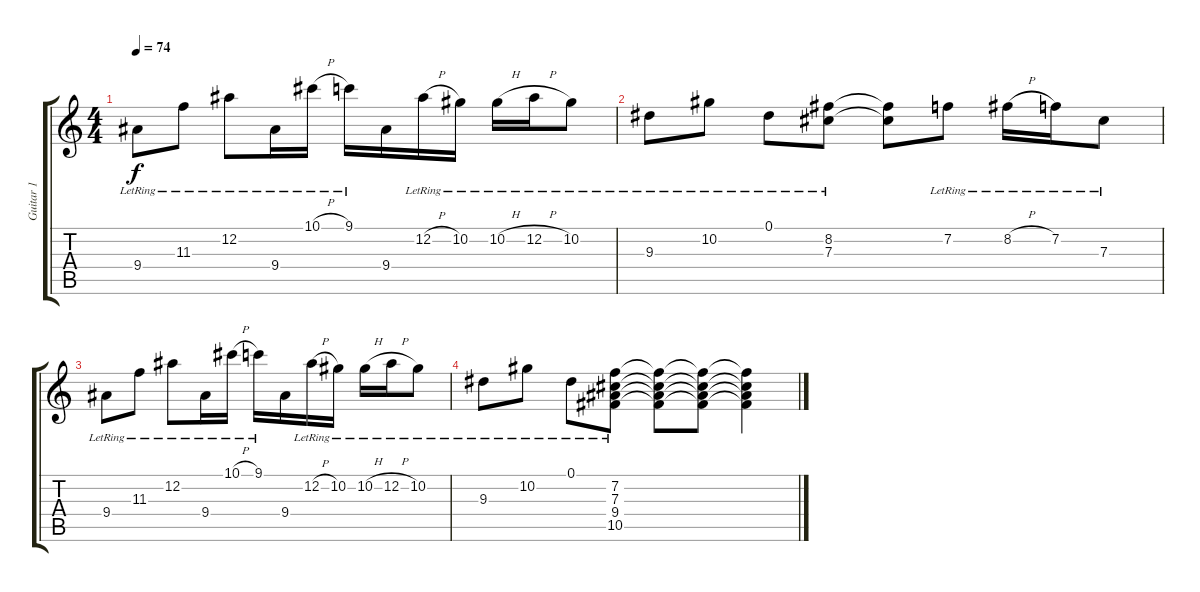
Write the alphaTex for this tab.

\track ("Guitar 1" "Guitar 1") {instrument electricguitarclean}
\staff {score tabs}
\tuning (Eb4 Bb3 Gb3 Db3 Ab2 Eb2) {hide}
\ts (4 4)
\tempo 74
\clef g2
\ks c
9.4{lr}.8{dy f} 11.3{lr}.8 12.2{lr}.8 9.4{lr}.16 10.1{h lr}.16 9.1{lr}.16 9.4.16 12.2{h lr}.16 10.2{lr}.16 10.2{h lr}.16 12.2{h lr}.16 10.2{lr}.8 |
9.3{lr}.8 10.2{lr}.8 0.1{lr}.8 (8.2{lr} 7.3{lr}).8 (8.2{t} 7.3{t}).8 7.2{lr}.8 8.2{h lr}.16 7.2{lr}.16 7.3{lr}.8 |
9.4{lr}.8 11.3{lr}.8 12.2{lr}.8 9.4{lr}.16 10.1{h lr}.16 9.1{lr}.16 9.4.16 12.2{h lr}.16 10.2{lr}.16 10.2{h lr}.16 12.2{h lr}.16 10.2{lr}.8 |
9.3{lr}.8 10.2{lr}.8 0.1{lr}.8 (7.2{lr} 7.3{lr} 9.4{lr} 10.5{lr}).8 (7.2{t} 7.3{t} 9.4{t} 10.5{t}).8 (7.2{t} 7.3{t} 9.4{t} 10.5{t}).8 (7.2{t} 7.3{t} 9.4{t} 10.5{t}).4
